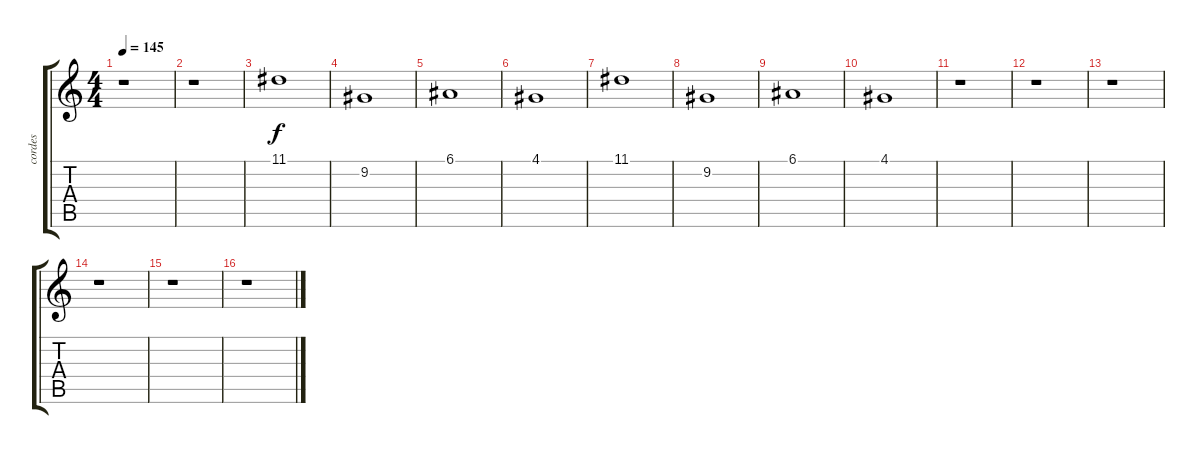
\track ("cordes" "cordes") {instrument stringensemble2}
\staff {score tabs}
\tuning (E4 B3 G3 D3 A2 E2) {hide}
\ts (4 4)
\tempo 145
\clef g2
\ks c
r.1{dy f} |
r.1 |
11.1.1 |
9.2.1 |
6.1.1 |
4.1.1 |
11.1.1 |
9.2.1 |
6.1.1 |
4.1.1 |
r.1 |
r.1 |
r.1 |
r.1 |
r.1 |
r.1
